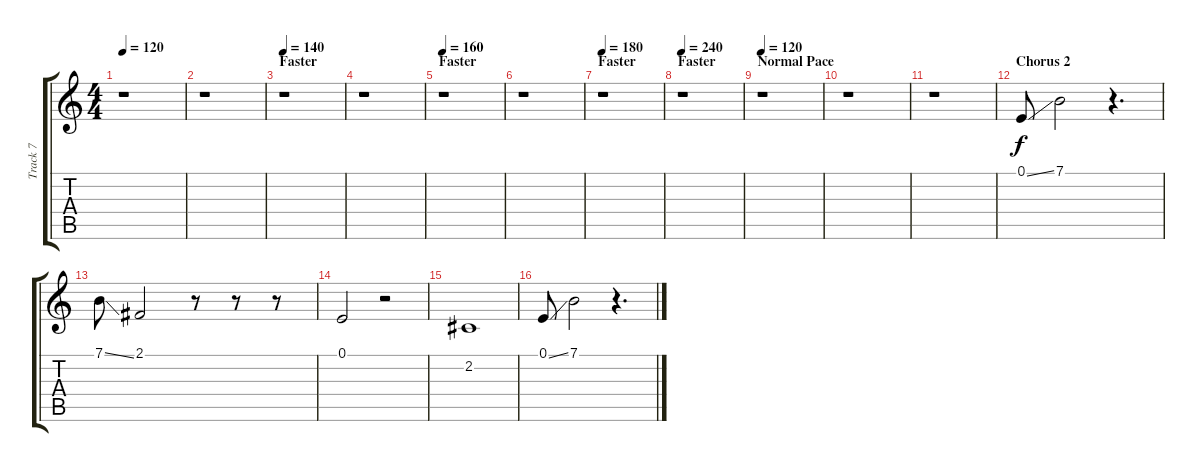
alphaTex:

\track ("Track 7" "Track 7") {instrument whistle}
\staff {score tabs}
\tuning (E4 B3 G3 D3 A2 E2) {hide}
\ts (4 4)
\tempo 120
\clef g2
\ks c
r.1{dy f} |
r.1 |
\section ("" "Faster")
\tempo 140
r.1 |
r.1 |
\section ("" "Faster")
\tempo 160
r.1 |
r.1 |
\section ("" "Faster")
\tempo 180
r.1 |
\section ("" "Faster")
\tempo 240
r.1 |
\section ("" "Normal Pace")
\tempo 120
r.1 |
r.1 |
r.1 |
\section ("" "Chorus 2")
0.1{ss}.8 7.1.2 r.4{d} |
7.1{ss}.8 2.1.2 r.8 r.8 r.8 |
0.1.2 r.2 |
2.2.1 |
0.1{ss}.8 7.1.2 r.4{d}
